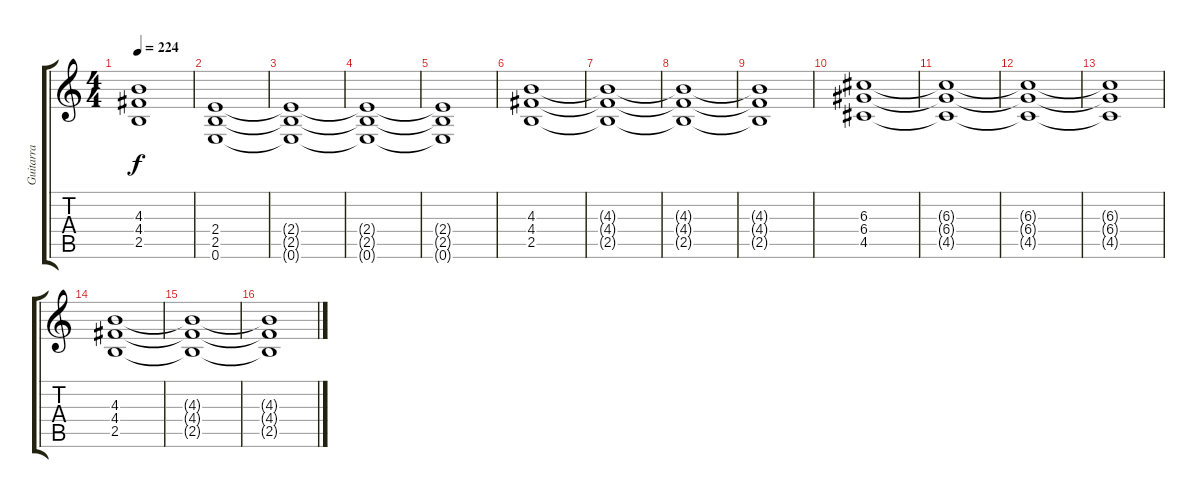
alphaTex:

\track ("Guitarra" "Guitarra") {instrument overdrivenguitar}
\staff {score tabs}
\tuning (E4 B3 G3 D3 A2 E2) {hide}
\ts (4 4)
\tempo 224
\clef g2
\ks c
(4.3{t} 4.4{t} 2.5{t}).1{dy f} |
(2.4 2.5 0.6).1 |
(2.4{t} 2.5{t} 0.6{t}).1 |
(2.4{t} 2.5{t} 0.6{t}).1 |
(2.4{t} 2.5{t} 0.6{t}).1 |
(4.3 4.4 2.5).1 |
(4.3{t} 4.4{t} 2.5{t}).1 |
(4.3{t} 4.4{t} 2.5{t}).1 |
(4.3{t} 4.4{t} 2.5{t}).1 |
(6.3 6.4 4.5).1 |
(6.3{t} 6.4{t} 4.5{t}).1 |
(6.3{t} 6.4{t} 4.5{t}).1 |
(6.3{t} 6.4{t} 4.5{t}).1 |
(4.3 4.4 2.5).1 |
(4.3{t} 4.4{t} 2.5{t}).1 |
(4.3{t} 4.4{t} 2.5{t}).1
